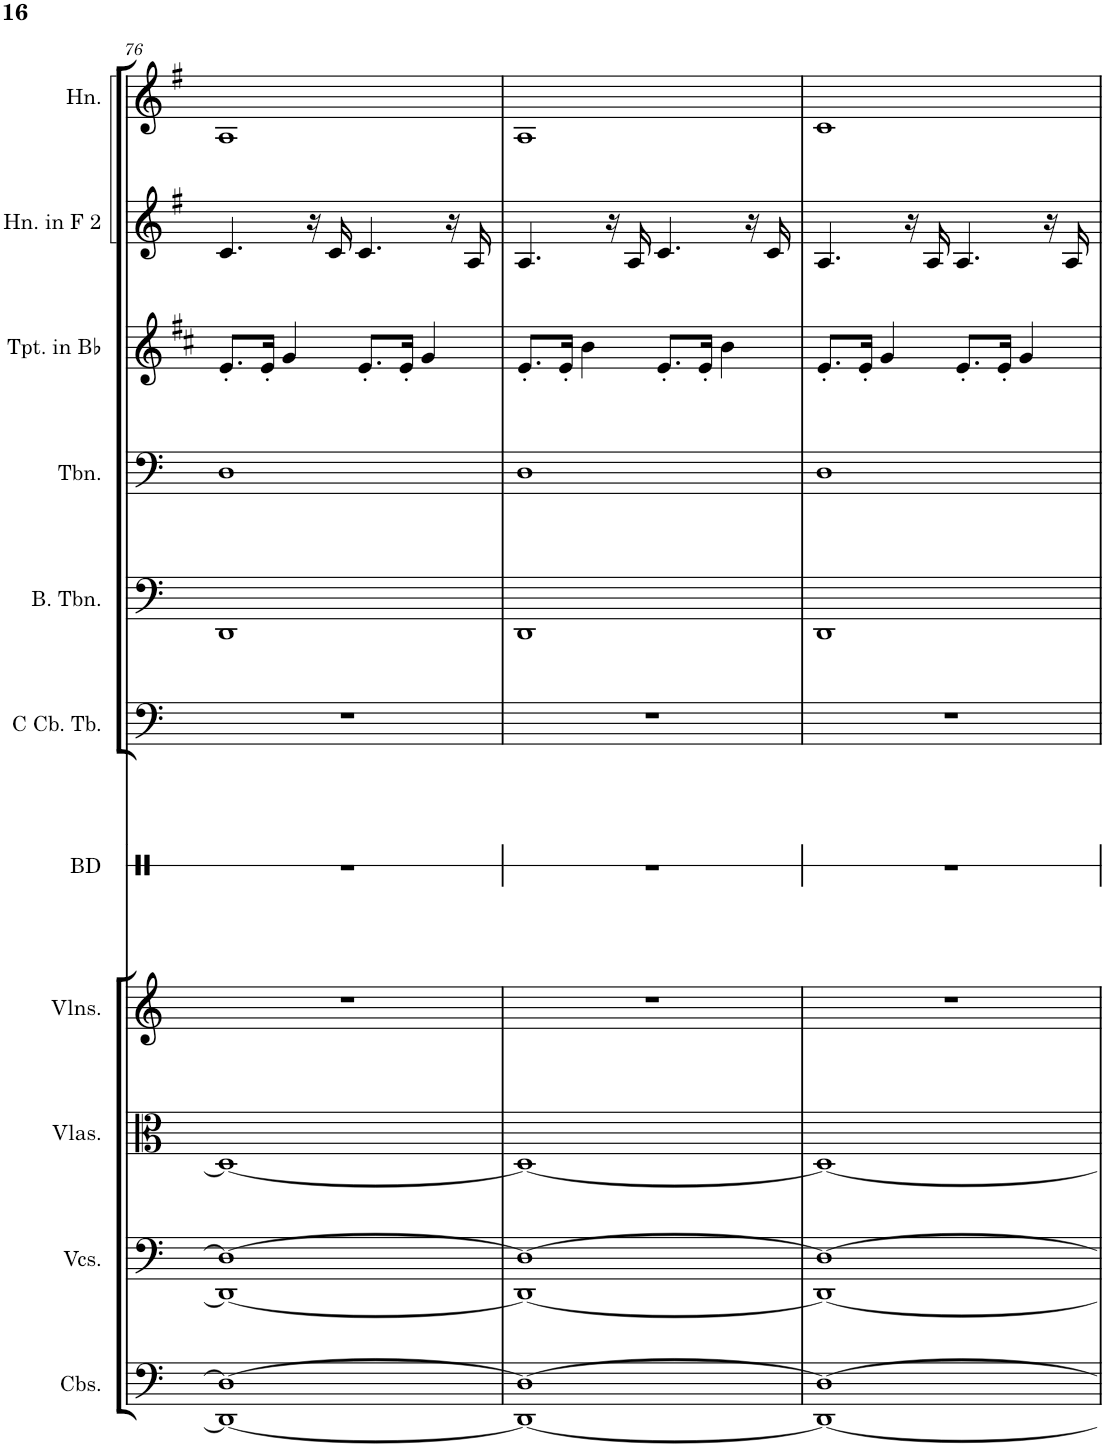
**kern	**kern	**kern	**kern	**kern	**kern	**kern	**kern	**kern	**kern	**kern
*part11	*part10	*part9	*part8	*part7	*part6	*part5	*part4	*part3	*part2	*part1
*staff11	*staff10	*staff9	*staff8	*staff7	*staff6	*staff5	*staff4	*staff3	*staff2	*staff1
*I"Contrabasses	*I"Violoncellos	*I"Violas	*I"Violins	*I"Bass Drum	*I"C Contrabass Tuba	*I"Bass Trombone	*I"Trombone	*I"Trumpet in Bb	*I"Horn in F 2	*I"Horn
*I'Cbs.	*I'Vcs.	*I'Vlas.	*I'Vlns.	*I'BD	*I'C Cb. Tb.	*I'B. Tbn.	*I'Tbn.	*I'Tpt. in Bb	*I'Hn. in F 2	*I'Hn.
!!LO:PB:g=z
*clefF4	*clefF4	*clefC3	*clefG2	*clefX	*clefF4	*clefF4	*clefF4	*clefG2	*clefG2	*clefG2
*Trd7c12	*	*	*	*	*	*	*	*Trd1c2	*Trd4c7	*Trd4c7
*k[]	*k[]	*k[]	*k[]	*k[]	*k[]	*k[]	*k[]	*k[f#c#]	*k[f#]	*k[f#]
*M4/4	*M4/4	*M4/4	*M4/4	*M4/4	*M4/4	*M4/4	*M4/4	*M4/4	*M4/4	*M4/4
=76	=76	=76	=76	=76	=76	=76	=76	=76	=76	=76
1DD_ 1D_	1DD_ 1D_	1D_	1r	1r	1r	1DD	1D	8.e'/L	4.c/	1A
.	.	.	.	.	.	.	.	16e'/Jk	.	.
.	.	.	.	.	.	.	.	4g/	.	.
.	.	.	.	.	.	.	.	.	16r	.
.	.	.	.	.	.	.	.	.	16c/	.
.	.	.	.	.	.	.	.	8.e'/L	4.c/	.
.	.	.	.	.	.	.	.	16e'/Jk	.	.
.	.	.	.	.	.	.	.	4g/	.	.
.	.	.	.	.	.	.	.	.	16r	.
.	.	.	.	.	.	.	.	.	16A/	.
=77	=77	=77	=77	=77	=77	=77	=77	=77	=77	=77
1DD_ 1D_	1DD_ 1D_	1D_	1r	1r	1r	1DD	1D	8.e'/L	4.A/	1A
.	.	.	.	.	.	.	.	16e'/Jk	.	.
.	.	.	.	.	.	.	.	4b\	.	.
.	.	.	.	.	.	.	.	.	16r	.
.	.	.	.	.	.	.	.	.	16A/	.
.	.	.	.	.	.	.	.	8.e'/L	4.c/	.
.	.	.	.	.	.	.	.	16e'/Jk	.	.
.	.	.	.	.	.	.	.	4b\	.	.
.	.	.	.	.	.	.	.	.	16r	.
.	.	.	.	.	.	.	.	.	16c/	.
=78	=78	=78	=78	=78	=78	=78	=78	=78	=78	=78
1DD_ 1D_	1DD_ 1D_	1D_	1r	1r	1r	1DD	1D	8.e'/L	4.A/	1c
.	.	.	.	.	.	.	.	16e'/Jk	.	.
.	.	.	.	.	.	.	.	4g/	.	.
.	.	.	.	.	.	.	.	.	16r	.
.	.	.	.	.	.	.	.	.	16A/	.
.	.	.	.	.	.	.	.	8.e'/L	4.A/	.
.	.	.	.	.	.	.	.	16e'/Jk	.	.
.	.	.	.	.	.	.	.	4g/	.	.
.	.	.	.	.	.	.	.	.	16r	.
.	.	.	.	.	.	.	.	.	16A/	.
=	=	=	=	=	=	=	=	=	=	=
*-	*-	*-	*-	*-	*-	*-	*-	*-	*-	*-
